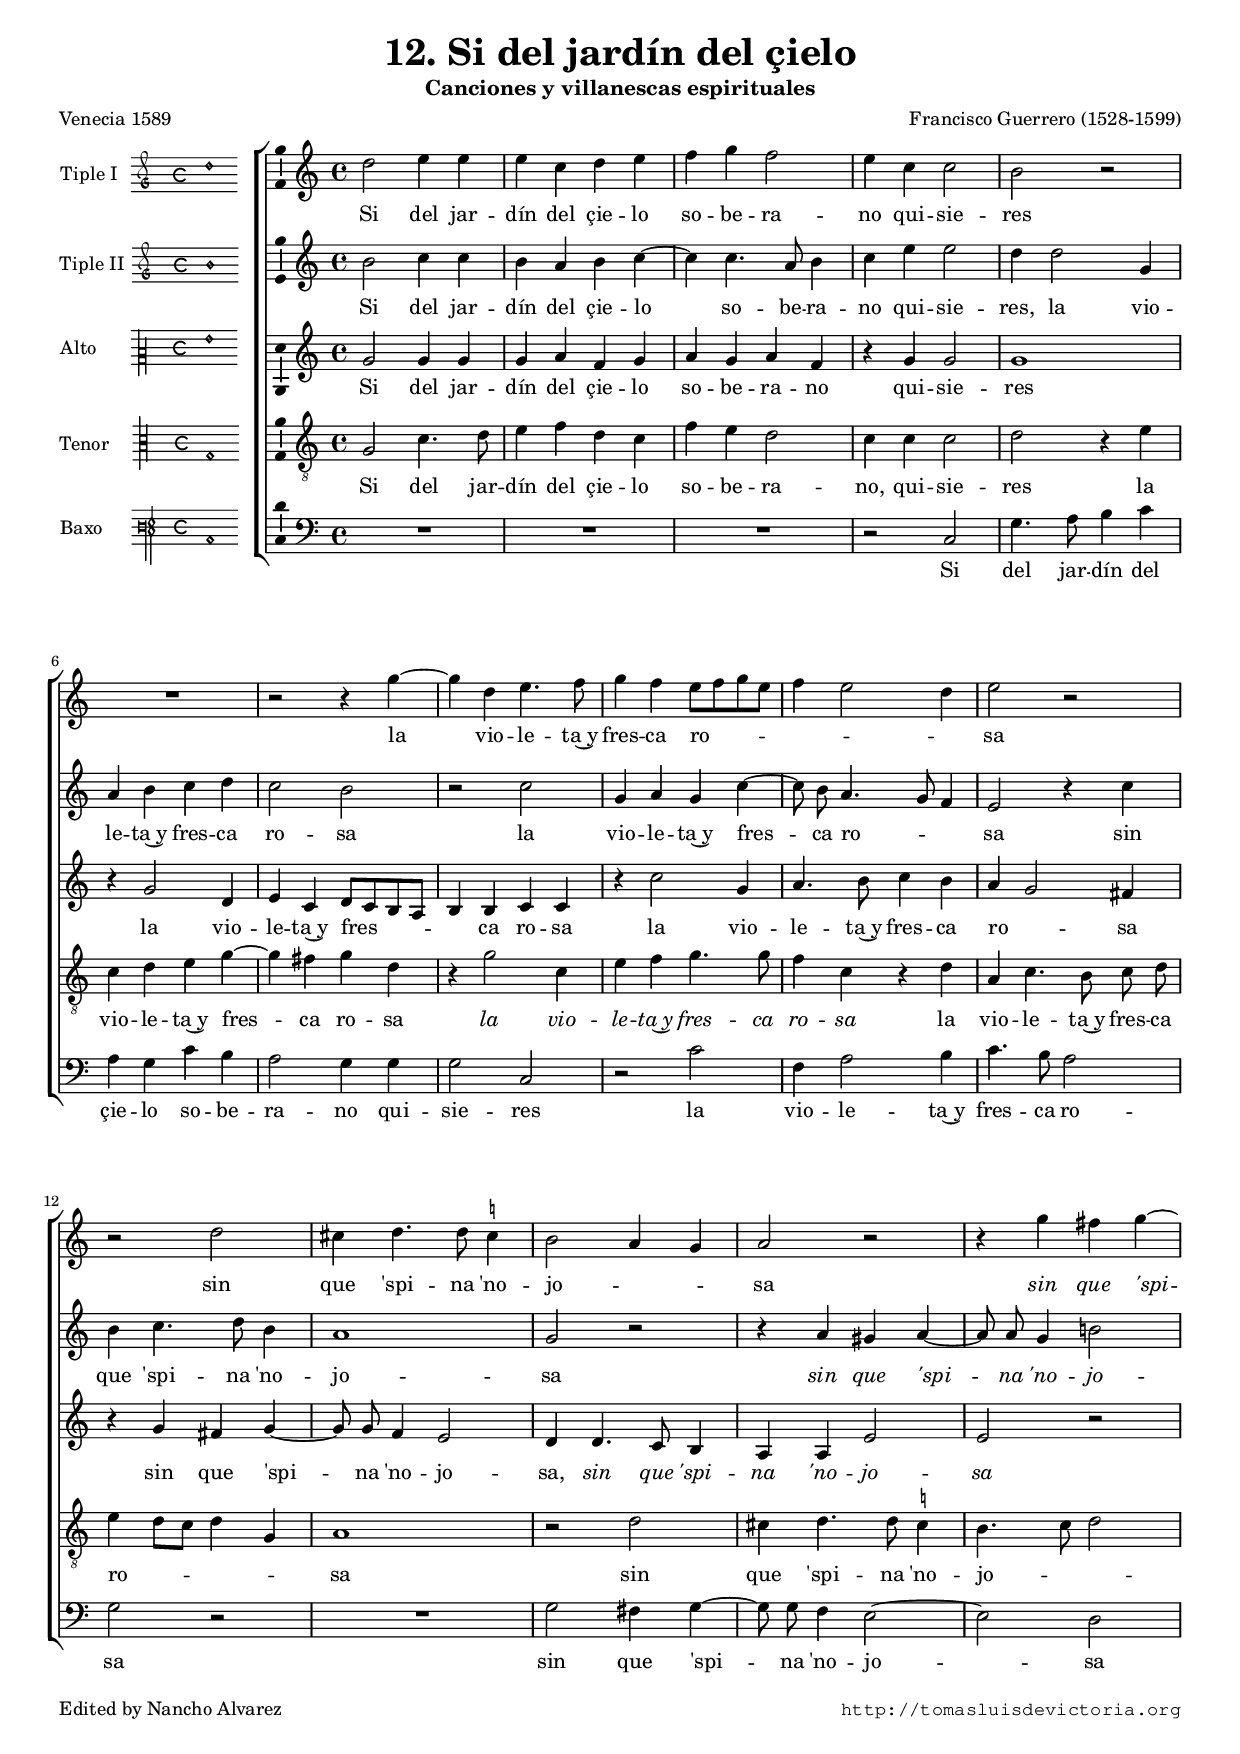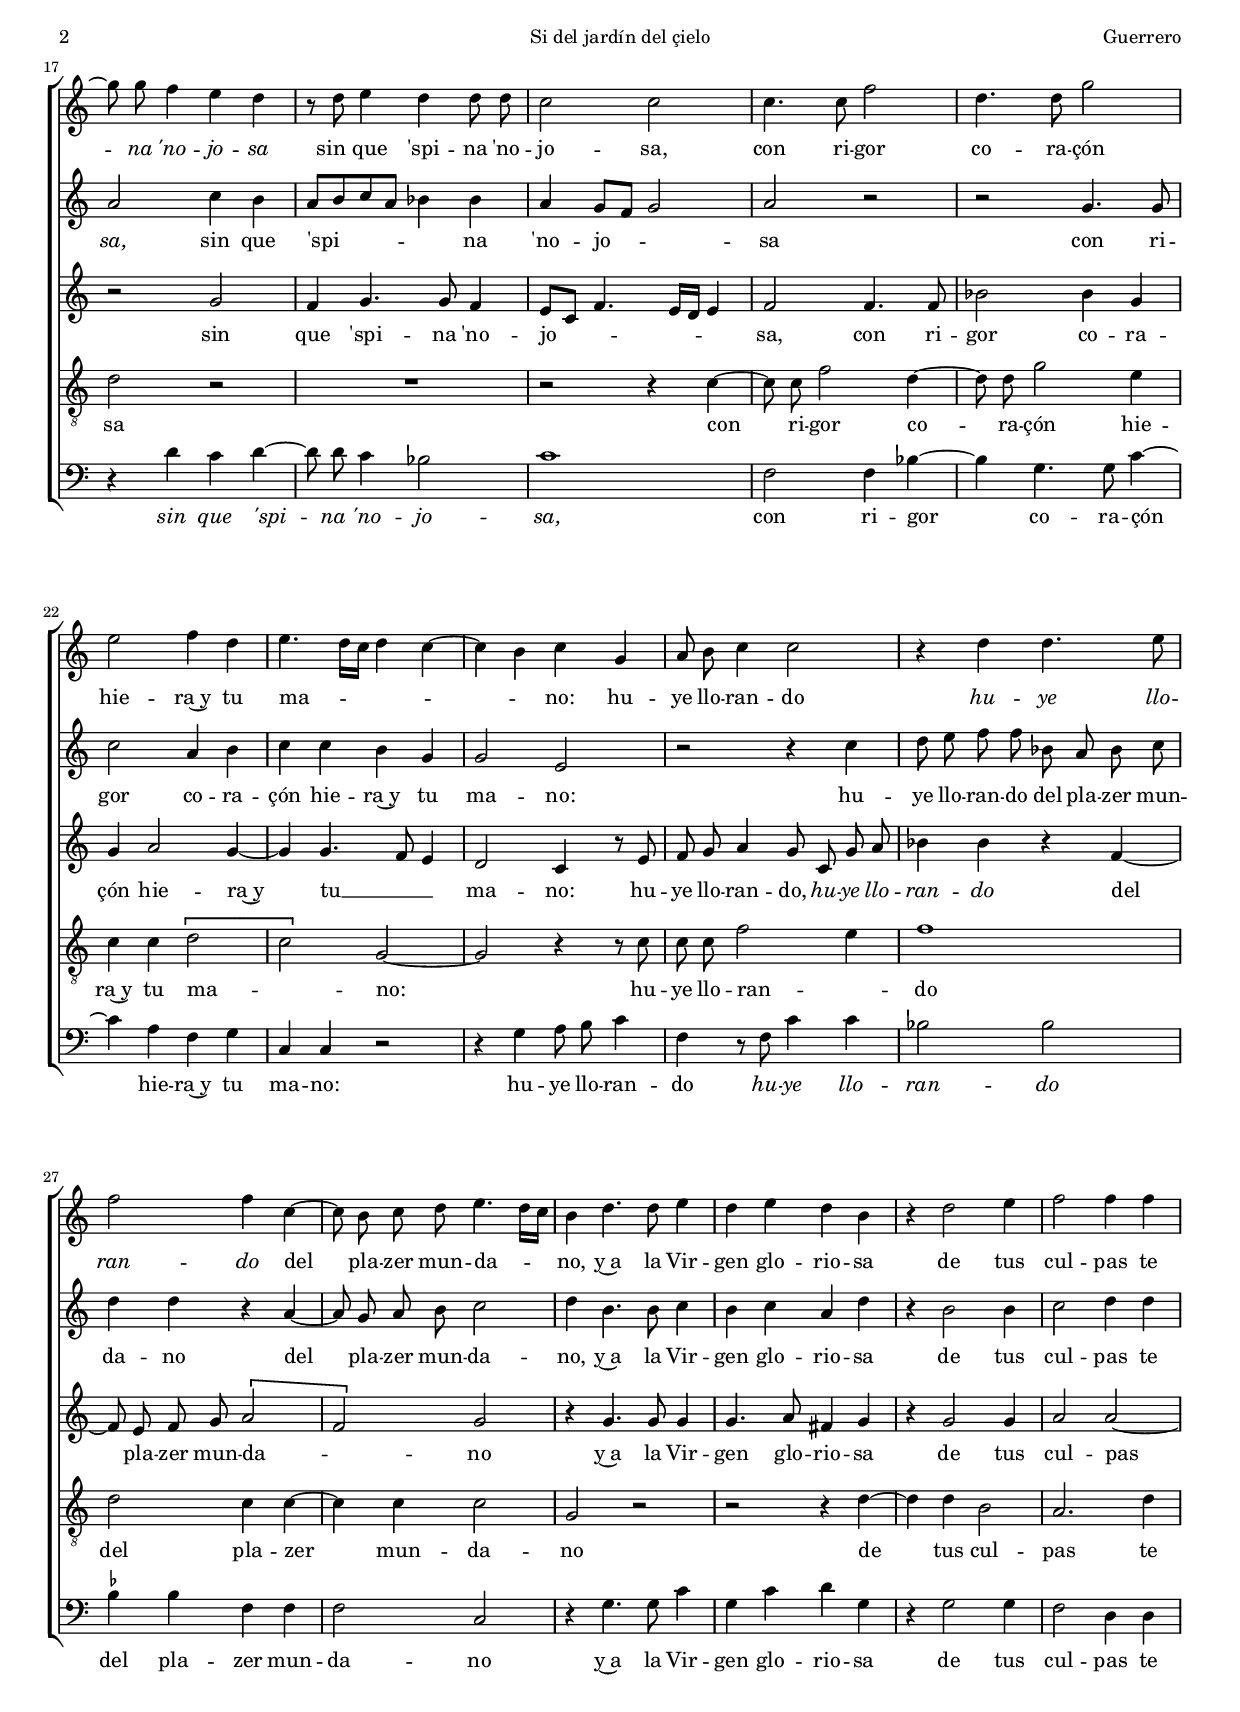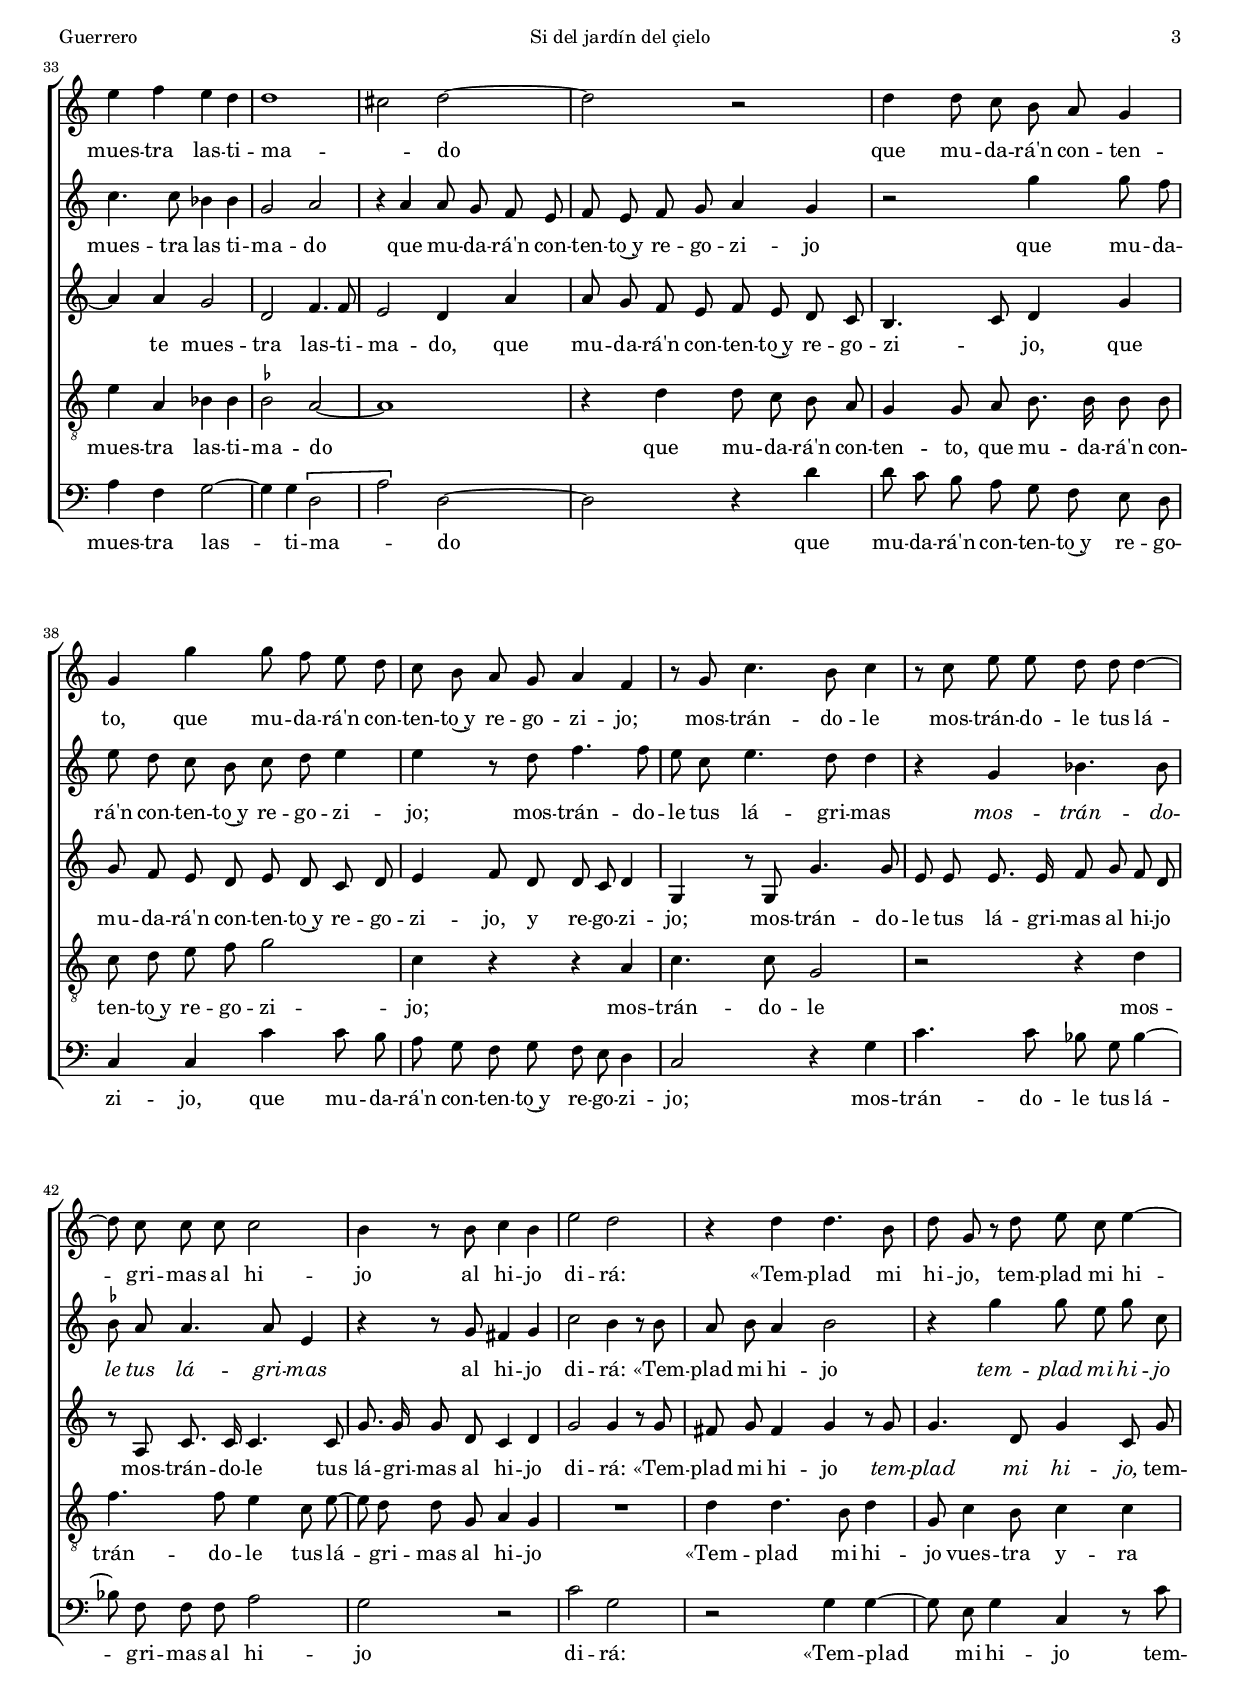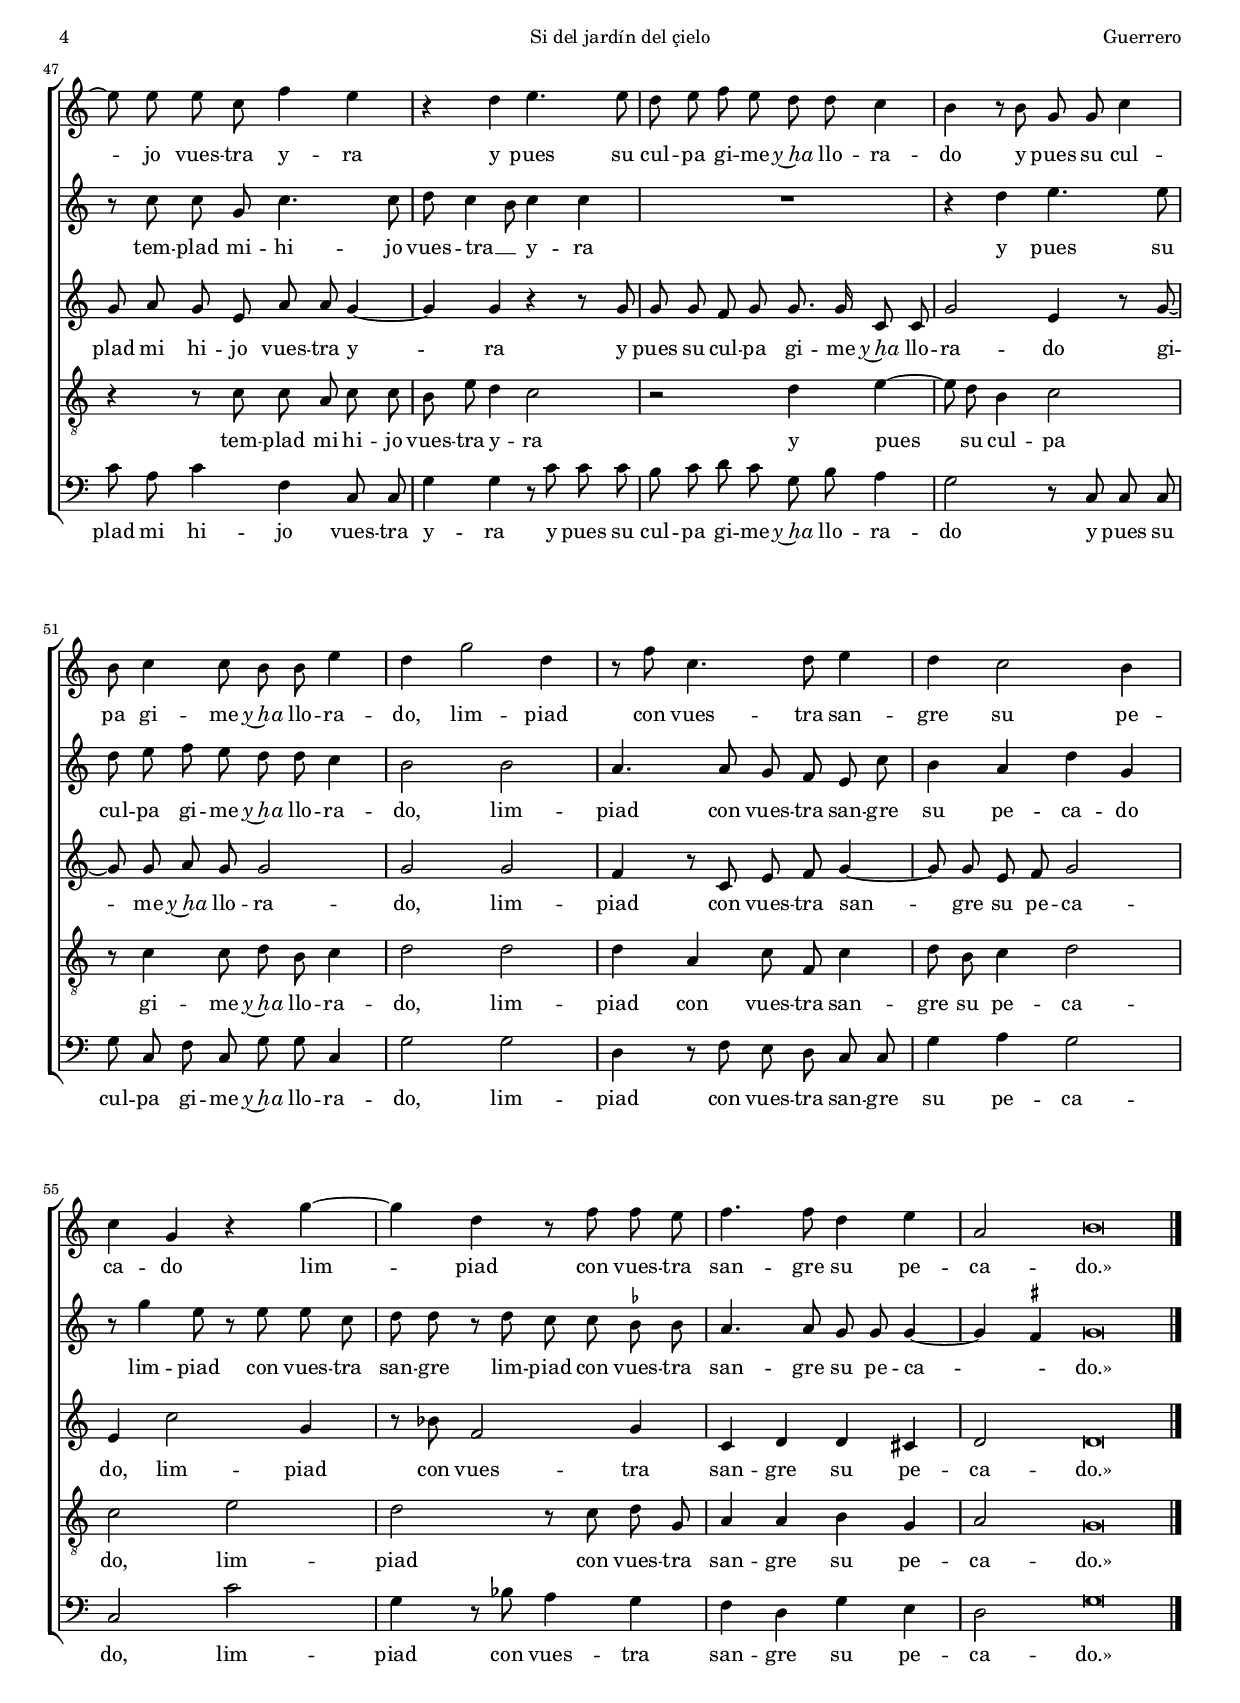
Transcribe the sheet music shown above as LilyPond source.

\version "2.18.0"

#(set-default-paper-size "a4")
#(set-global-staff-size 16.3)
#(ly:set-option 'point-and-click #f)
%mobile -s14.5 -i3.0

italicas=\override LyricText.font-shape = #'italic
rectas=\override LyricText.font-shape = #'upright
ss=\once \set suggestAccidentals = ##t
incipitwidth = 18
mt=#(define-music-function (parser location offset) (number?) ; move lyric text
      #{ \once \override LyricText.X-offset = -$offset #})

htitle="Si del jardín del çielo"
hcomposer="Guerrero"

\header {
	%title=\markup{\fontsize #5 \column{" " " "  "12. Si del jardín del çielo"}}
	%subtitle=\markup{\column{" " "Canciones y villanescas espirituales" " " " " " " " " " " " " }}
	title=\markup{\fontsize #2 "12. Si del jardín del çielo"}
	subtitle=\markup{"Canciones y villanescas espirituales"}
	%subsubtitle=\markup{\null \vspace #1 }
	composer="Francisco Guerrero (1528-1599)"
        pdfauthor=\composer
	%opus="(-)"
	poet=\markup{"Venecia 1589"}
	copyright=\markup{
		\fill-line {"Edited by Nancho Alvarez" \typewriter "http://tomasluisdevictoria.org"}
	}
%	tagline=""
}


global={\key c \major \time 4/4 \skip 1*58 \bar "|." }

cantus=\relative c''{
	d2 e4 e
	e c d e
	f g f2
	e4 c c2
	b r
	R1
	r2 r4 g' ~
	g d e4. f8 g4 f e8[ f g e]
	f4 e2 d4
	e2 r
	r d
	cis4 d4. d8 \ss c4 %! CSIC: becuadro escrito
	b2 a4 g
	a2 r
	r4 g' fis g ~
	g8 g f4 e d
	r8 d e4 d d8 d
	c2 c
	c4. c8 f2
	d4. d8 g2
	e2 f4 d
	e4. d16[ c] d4 c ~
	c b c g
	a8 b c4 c2
	r4 d4 d4. e8
	f2 f4 c ~
	c8 b c d e4. d16[ c]
	b4 d4. d8 e4
	d4 e d b
	r4 d2 e4
	f2 f4 f
	e f e d
	d1
	cis2 d ~
	d r
	d4 d8 c b a g4
	g4 g' g8 f e d
	c b a g a4 f
	r8 g c4. b8 c4
	r8 c e e d d d4 ~
	d8 c c c c2
	b4 r8 b c4 b
	e2 d
	r4 d d4. b8
	d g, r8 d'e c e4 ~
	e8 e e c f4 e
	r4 d e4. e8
	d e f e d d c4
	b r8 b g g c4
	b8 c4 c8 b b e4
	d4 g2 d4
	r8 f c4. d8 e4
	d4 c2 b4
	c4 g r g' ~
	g d r8 f f e
	f4. f8 d4 e
	a,2 b\breve*1/4
}

cantusdos=\relative c''{
	b2 c4 c
	b a b c ~
	c c4. a8 b4
	c4 e e2
	d4 d2 g,4
	a b c d
	c2 b
	r2 c
	g4 a g c ~
	c8 b a4. g8 f4
	e2 r4c'
	b c4. d8 b4
	a1
	g2 r
	r4 a gis a ~
	a8 a g4 b!2
	a2 c4 b
	a8[ b c a] bes4 bes
	a g8[ f] g2
	a r
	r g4. g8
	c2 a4 b
	c c b g
	g2 e
	r2 r4 c'
	d8 e f f bes, a bes c
	d4 d r a ~
	a8 g a b c2
	d4 b4. b8 c4
	b4 c a d
	r4 b2 b4
	c2 d4 d
	c4. c8 bes4 bes
	g2 a
	r4 a a8 g f e f e f g a4 g
	r2 g'4 g8 f
	e8 d c b c d e4
	e r8 d f4. f8
	e c e4. d8 d4
	r4 g, bes4. bes8
	\ss bes8 a a4. a8 e4 %! CSIC bemol escrito 
	r4 r8 g fis4 g
	c2 b4 r8 b
	a b a4 b2
	r4 g' g8 e g c,
	r8 c c g c4. c8
	d c4 b8 c4 c
	R1
	r4 d e4. e8
	d8 e f e d d c4
	b2 b
	a4. a8 g f e c'
	b4 a d g,
	r8 g'4 e8 r e e c
	d d r d c c \ss bes bes
	a4. a8 g g g4 ~
	g \ss fis g\breve*1/4
}

altus=\relative c''{
	g2 g4 g
	g a f g
	a g a f
	r4 g g2
	g1
	r4 g2 d4
	e c d8[ c b a]
	b4 b c c
	r4 c'2 g4
	a4. b8 c4 b
	a g2 fis4
	r4 g fis g ~
	g8 g f4 e2
	d4 d4. c8 b4
	a a e'2
	e r
	r g
	f4 g4. g8 f4
	e8[ c] f4. e16[ d] e4
	f2 f4. f8
	bes2 bes4 g
	g4 a2 g4 ~
	g g4. f8 e4
	d2 c4 r8 e
	f g a4 g8 c, g'a
	bes4 bes r f ~
	f8 e f g \[a2
	f\] g
	r4 g4. g8 g4
	g4. a8 fis4 g
	r4 g2 g4
	a2 a ~
	a4 a g2
	d2 f4. f8
	e2 d4 a'
	a8 g f e f e d c
	b4. c8 d4 g
	g8 f e d e d c d
	e4 f8 d d c d4
	g, r8 g g'4. g8
	e e e8. e16 f8 g f d
	r8 a c8. c16 c4. c8
	g'8. g16 g8 d c4 d
	g2 g4 r8 g
	fis g fis4 g r8 g
	g4. d8 g4 c,8 g'
	g a g e a a g4 ~
	g g r4 r8 g
	g g f g g8. g16 c,8 c
	g'2 e4 r8 g ~
	g8 g a g g2
	g2 g
	f4 r8 c e f g4 ~
	g8 g e f g2 % CSIC sugiere fis
	e4 c'2 g4
	r8 bes f2 g4
	c,4 d d cis
	d2 d\breve*1/4
}

tenor=\relative c'{
	g2 c4. d8
	e4 f d c
	f e d2
	c4 c c2
	d r4 e
	c d e g ~
	g fis g d
	r4 g2 c,4
	e f g4. g8
	f4 c r d
	a c4. b8 c d
	e4 d8[ c] d4 g, 
	a1
	r2 d
	cis4 d4. d8 \ss c4
	b4. c8 d2
	d r
	R1
	r2 r4 c ~
	c8 c f2 d4 ~
	d8 d g2 e4
	c4 c \[d2
	c\] g ~
	g r4 r8 c
	c c f2 e4
	f1
	d2 c4 c ~
	c c c2
	g r
	r2 r4 d' ~
	d d b2
	a2. d4
	e a, bes bes
	\ss bes2 a ~
	a1
	r4 d d8 c b a
	g4 g8 a b8. b16 b8 b
	c8 d e f g2
	c,4 r r a
	c4. c8 g2
	r2 r4 d' 
	f4. f8 e4 c8 e ~
	e d d g, a4 g
	R1
	d'4 d4. b8 d4
	g,8 c4 b8 c4 c
	r4 r8 c c a c c
	b e d4 c2
	r2 d4 e ~
	e8 d b4 c2
	r8 c4 c8 d b c4
	d2 d
	d4 a c8 f, c'4
	d8 b c4 d2
	c2 e
	d r8 c d g,
	a4 a b g
	a2 g\breve*1/4
}

bassus=\relative c{
	R1*3
	r2 c
	g'4. a8 b4 c
	a g c b
	a2 g4 g
	g2 c,
	r c'
	f,4 a2 b4
	c4. b8 a2
	g r
	R1
	g2 fis4 g ~
	g8 g f4 e2 ~
	e d
	r4 d' c d ~
	d8 d c4 bes2
	c1
	f,2 f4 bes ~
	bes g4. g8 c4 ~
	c a f g
	c, c r2
	r4 g'a8 b c4
	f, r8 f c'4 c
	bes2 bes
	\ss bes4 bes f f
	f2 c
	r4 g'4. g8 c4
	g c d g,
	r4 g2 g4
	f2 d4 d
	a' f g2 ~
	g4 g \[d2
	a'\] d, ~
	d r4 d'
	d8 c b a g f e d
	c4 c c' c8 b
	a g f g f e d4
	c2 r4 g'
	c4. c8 bes g bes4 ~
	bes8 f f f a2
	g r
	c2 g
	r2 g4 g ~
	g8 e g4 c, r8 c'
	c a c4 f, c8 c
	g'4 g r8 c c c
	b c d c g b a4
	g2 r8 c, c c
	g' c, f c g' g c,4
	g'2 g
	d4 r8 f e d c c 
	g'4 a g2
	c,2 c'
	g4 r8 bes a4 g
	f d g e
	d2 g\breve*1/4
}

textocantus=\lyricmode{
Si del jar -- dín del çie -- lo so -- be -- ra -- no qui -- sie -- res
la vio -- le -- ta~y fres -- ca ro -- _ _ _ sa
sin que 'spi -- na 'no -- jo -- _ _ sa
\italicas
sin que 'spi -- na 'no -- jo -- sa
\rectas
\mt #2 sin \mt #1 que 'spi -- na 'no -- jo -- sa,
con ri -- gor co -- ra -- çón hie -- ra~y tu ma -- _ _ _ _ no: % ":" editorial
hu -- ye llo -- ran -- do
\italicas
hu -- ye llo -- ran -- do
\rectas
del pla -- zer mun -- da -- _ no,
y~a la Vir -- gen glo -- rio -- sa
de tus cul -- pas te mues -- tra las -- ti -- ma -- _ do
que mu -- da -- rá'n con -- ten -- to,
que mu -- da -- rá'n con -- ten -- to~y re -- go -- zi -- jo;
mos -- trán -- do -- le 
mos -- trán -- do -- le tus lá -- gri -- mas al hi -- jo
al hi -- jo di -- rá:
«Tem -- plad mi hi -- jo,
tem -- plad mi hi -- jo
vues -- tra y -- ra 
y pues su cul -- pa gi -- me \italicas y~ha \rectas llo -- ra -- do % y~á
y pues su cul -- pa gi -- me \italicas y~ha \rectas llo -- ra -- do,
lim -- piad con vues -- tra san -- gre su pe -- ca -- do
lim -- piad con vues -- tra san -- gre su pe -- ca -- do.»
}

textocantusdos=\lyricmode{
Si del jar -- dín del çie -- lo so -- be -- ra -- no
qui -- sie -- res, la vio -- le -- ta~y fres -- ca ro -- sa
la vio -- le -- ta~y fres -- ca ro -- _ _ sa
sin que 'spi -- na 'no -- jo -- sa
\italicas
sin que 'spi -- na 'no -- jo -- sa,
\rectas
sin que 'spi -- _ na 'no -- jo -- _ sa
con ri -- gor co -- ra -- çón hie -- ra~y tu ma -- no:
hu -- ye llo -- ran -- do del pla -- zer mun -- da -- no
del pla -- zer mun -- da -- no,
y~a la Vir -- gen glo -- rio -- sa
de tus cul -- pas te mues -- tra las ti -- ma -- do
que mu -- da -- rá'n con -- ten -- to~y re -- go -- zi -- jo
que mu -- da -- rá'n con -- ten -- to~y re -- go -- zi -- jo;
mos -- trán -- do -- le tus lá -- gri -- mas
\italicas
mos -- trán -- do -- le tus lá -- gri -- mas
\rectas
al hi -- jo di -- rá:
«Tem -- plad mi hi -- jo
\italicas
tem -- plad mi hi -- jo
\rectas
tem -- plad mi -- hi -- jo
vues -- tra __ _ y -- ra
y pues su cul -- pa gi -- me \italicas y~ha \rectas llo -- ra -- do,
lim -- piad con vues -- tra san -- gre su pe -- ca -- do
lim -- piad con vues -- tra san -- gre
lim -- piad con vues -- tra san -- gre su pe -- ca -- _ do.»
}

textoaltus=\lyricmode{
Si del jar -- dín del çie -- lo so -- be -- ra -- no
qui -- sie -- res
la vio -- le -- ta~y fres -- _ ca ro -- sa
la vio -- le -- ta~y fres -- ca ro -- _ sa
sin que 'spi -- na 'no -- jo -- sa,
\italicas
sin que 'spi -- na 'no -- jo -- sa
\rectas
sin que 'spi -- na 'no -- jo -- _ _ _ sa,
con ri -- gor co -- ra -- çón hie -- ra~y tu __ _ _ ma -- no:
hu -- ye llo -- ran -- do,
\italicas
hu -- ye llo -- ran -- do
\rectas
del pla -- zer mun -- da -- _ no
y~a la Vir -- gen glo -- rio -- sa
de tus cul -- pas te mues -- tra
las -- ti -- ma -- do,
que mu -- da -- rá'n con -- ten -- to~y re -- go -- zi -- _ jo,
que mu -- da -- rá'n con -- ten -- to~y re -- go -- zi -- jo,
y re -- go -- zi -- jo;
mos -- trán -- do -- le tus lá -- gri -- mas al hi -- jo
mos -- trán -- do -- le tus lá -- gri -- mas al hi -- jo di -- rá:
«Tem -- plad mi hi -- jo
\italicas
tem -- plad mi hi -- jo,
\rectas
tem -- plad mi hi -- jo vues -- tra y -- ra
y pues su cul -- pa gi -- me \italicas y~ha \rectas llo -- ra -- do
gi -- me \italicas y~ha \rectas llo -- ra -- do,
lim -- piad con vues -- tra san -- gre su pe -- ca -- do,
lim -- piad con vues -- tra san -- gre su pe -- ca -- do.»
}

textotenor=\lyricmode{
Si del jar -- dín del çie -- lo so -- be -- ra -- no,
qui -- sie -- res
la vio -- le -- ta~y fres -- ca ro -- sa
\italicas
la vio -- le -- ta~y fres -- ca ro -- sa
\rectas
la vio -- le -- ta~y fres -- ca ro -- _ _ _ sa
sin que 'spi -- na 'no -- jo -- _ _ sa
con ri -- gor co -- ra -- çón hie -- ra~y tu ma -- _ no:
hu -- ye llo -- ran -- _ do
del pla -- zer mun -- da -- no
de tus cul -- pas te mues -- tra las -- ti -- ma -- do
que mu -- da -- rá'n con -- ten -- to,
que mu -- da -- rá'n con -- ten -- to~y re -- go -- zi -- jo;
mos -- trán -- do -- le
mos -- trán -- do -- le tus lá -- gri -- mas al hi -- jo
«Tem -- plad mi hi -- jo vues -- tra y -- ra
tem -- plad mi hi -- jo vues -- tra y -- ra
y pues su cul -- pa gi -- me \italicas y~ha \rectas llo -- ra -- do,
lim -- piad con vues -- tra san -- gre su pe -- ca -- do,
lim -- piad con vues -- tra san -- gre su pe -- ca -- do.»
}

textobassus=\lyricmode{
Si del jar -- dín del çie -- lo so -- be -- ra -- no qui -- sie -- res
la vio -- le -- ta~y fres -- ca ro -- sa
sin que 'spi -- na 'no -- jo -- sa
\italicas
sin que 'spi -- \mt #1.5 na \mt #1 'no -- jo -- sa,
\rectas
con ri -- gor co -- ra -- çón hie -- ra~y tu ma -- no:
hu -- ye llo -- ran -- do
\italicas
hu -- ye llo -- ran -- do
\rectas
del pla -- zer mun -- da -- no
y~a la Vir -- gen glo -- rio -- sa
de tus cul -- pas te mues -- tra las -- ti -- ma -- _ do
que mu -- da -- rá'n con -- ten -- to~y re -- go -- zi -- jo,
que mu -- da -- rá'n con -- ten -- to~y re -- go -- zi -- jo;
mos -- trán -- do -- le tus lá -- gri -- mas al hi -- jo
di -- rá:
«Tem -- plad mi hi -- jo
tem -- plad mi hi -- jo vues -- tra y -- ra
y pues su cul -- pa gi -- me \italicas y~ha \rectas llo -- ra -- do
y pues su cul -- pa gi -- me \italicas y~ha \rectas llo -- ra -- do,
lim -- piad con vues -- tra san -- gre su pe -- ca -- do,
lim -- piad con vues -- tra san -- gre su pe -- ca -- do.»
}

incipitcantus=\markup{
	\score{
		{ 
		\set Staff.instrumentName="Tiple I  "
		\override NoteHead.style = #'neomensural
		\override Rest.style = #'neomensural
		\override Staff.TimeSignature.style = #'neomensural
		\cadenzaOn 
		\clef "petrucci-g"
		\key c \major
		\time 4/4
		d''1
		} 
	\layout {
		\context {\Voice
			\remove Ligature_bracket_engraver
			\consists Mensural_ligature_engraver
		}
		line-width=\incipitwidth
		indent = 0
	}
	}
}

incipitcantusdos=\markup{
	\score{
		{ 
		\set Staff.instrumentName="Tiple II "
		\override NoteHead.style = #'neomensural
		\override Rest.style = #'neomensural
		\override Staff.TimeSignature.style = #'neomensural
		\cadenzaOn 
		\clef "petrucci-g"
		\key c \major
		\time 4/4
		b'1
		} 
	\layout {
		\context {\Voice
			\remove Ligature_bracket_engraver
			\consists Mensural_ligature_engraver
		}
		line-width=\incipitwidth
		indent = 0
	}
	}
}

incipitaltus=\markup{
	\score{
		{ 
		\set Staff.instrumentName="Alto      "
		\override NoteHead.style = #'neomensural
		\override Rest.style = #'neomensural
		\override Staff.TimeSignature.style = #'neomensural
		\cadenzaOn 
		\clef "petrucci-c2"
		\key c \major
		\time 4/4
		g'1
		} 
	\layout {
		\context {\Voice
			\remove Ligature_bracket_engraver
			\consists Mensural_ligature_engraver
		}
		line-width=\incipitwidth
		indent = 0
	}
	}
}

incipittenor=\markup{
	\score{
		{ 
		\set Staff.instrumentName="Tenor    "
		\override NoteHead.style = #'neomensural 
		\override Rest.style = #'neomensural
		\override Staff.TimeSignature.style = #'neomensural
		\cadenzaOn 
		\clef "petrucci-c3"
		\key c \major
		\time 4/4
		g1
		} 
	\layout {
		\context {\Voice
			\remove Ligature_bracket_engraver
			\consists Mensural_ligature_engraver
		}
		line-width=\incipitwidth
		indent=0
	}
	}
}

incipitbassus=\markup{
	\score{
		{ 
		\set Staff.instrumentName="Baxo     "
		\override NoteHead.style = #'neomensural 
		\override Rest.style = #'neomensural
		\override Staff.TimeSignature.style = #'neomensural
		\cadenzaOn 
		\clef "petrucci-f3"
		\key c \major
		\time 4/4
		c1
		} 
	\layout {
		\context {\Voice
			\remove Ligature_bracket_engraver
			\consists Mensural_ligature_engraver
		}
		line-width=\incipitwidth
		indent=0
	}
	}
}



\score {\transpose c' c'{
\new ChoirStaff<<

	\new Staff <<\global
	\new Voice="v1" {
		\set Staff.instrumentName=\incipitcantus
		\clef "treble"
		\cantus }
	\new Lyrics \lyricsto "v1" {\textocantus }
	>>

	\new Staff <<\global
	\new Voice="v5" {
		\set Staff.instrumentName=\incipitcantusdos
		\clef "treble"
		\cantusdos }
	\new Lyrics \lyricsto "v5" {\textocantusdos }
	>>

	\new Staff <<\global
	\new Voice="v2" {
		\set Staff.instrumentName=\incipitaltus
		\clef "treble"
		\altus }
	\new Lyrics \lyricsto "v2" {\textoaltus }
	>>
	
	\new Staff <<\global
	\new Voice="v3" {
		\set Staff.instrumentName=\incipittenor
		\clef "G_8"
		\tenor }
	\new Lyrics \lyricsto "v3" {\textotenor }
	>>

	\new Staff <<\global
	\new Voice="v4" {
		\set Staff.instrumentName=\incipitbassus
		\clef "bass"
		\bassus }
	\new Lyrics \lyricsto "v4" {\textobassus }
	>>
	
>>

	}%transpose

\layout{ 
	\context {\Lyrics 
		\override VerticalAxisGroup.staff-affinity = #UP
		\override VerticalAxisGroup.nonstaff-relatedstaff-spacing =
			#'((basic-distance . 0) (minimum-distance . 0) (padding . 1))
		\override LyricText.font-size = #1.2
		\override LyricHyphen.minimum-distance = #0.5
	}
	\context {\Score 
		tempoHideNote = ##t
		\override BarNumber.padding = #2 
	}
	\context {\Voice 
		%melismaBusyProperties = #'()
		autoBeaming = ##f
	}
	\context {\Staff 
                %\RemoveEmptyStaves
                %\override VerticalAxisGroup.remove-first = ##t
		\override VerticalAxisGroup.staff-staff-spacing =
			#'((basic-distance . 11) (minimum-distance . 0) (padding . 1))
		\consists Ambitus_engraver 
		\override LigatureBracket.padding = #1
	}
}

%\midi { \mtempo }

}


\paper{
	evenHeaderMarkup=\markup  \fill-line { \fromproperty #'page:page-number-string \htitle \hcomposer }
	oddHeaderMarkup= \markup  \fill-line { \on-the-fly #not-first-page \hcomposer \on-the-fly #not-first-page \htitle \on-the-fly #not-first-page \fromproperty #'page:page-number-string }
	%system-count=20
	%page-count = 8
	ragged-last-bottom = ##f
	indent=3.5\cm
	system-system-spacing =
	#'((basic-distance . 20) (minimum-distance . 0) (padding . 5))
	top-system-spacing = % header
	#'((basic-distance . 9) (minimum-distance . 0) (padding . 0))
	last-bottom-spacing = % footer
	#'((basic-distance . 12) (minimum-distance . 0) (padding . 0))
	markup-system-spacing.padding = #1.5
}
